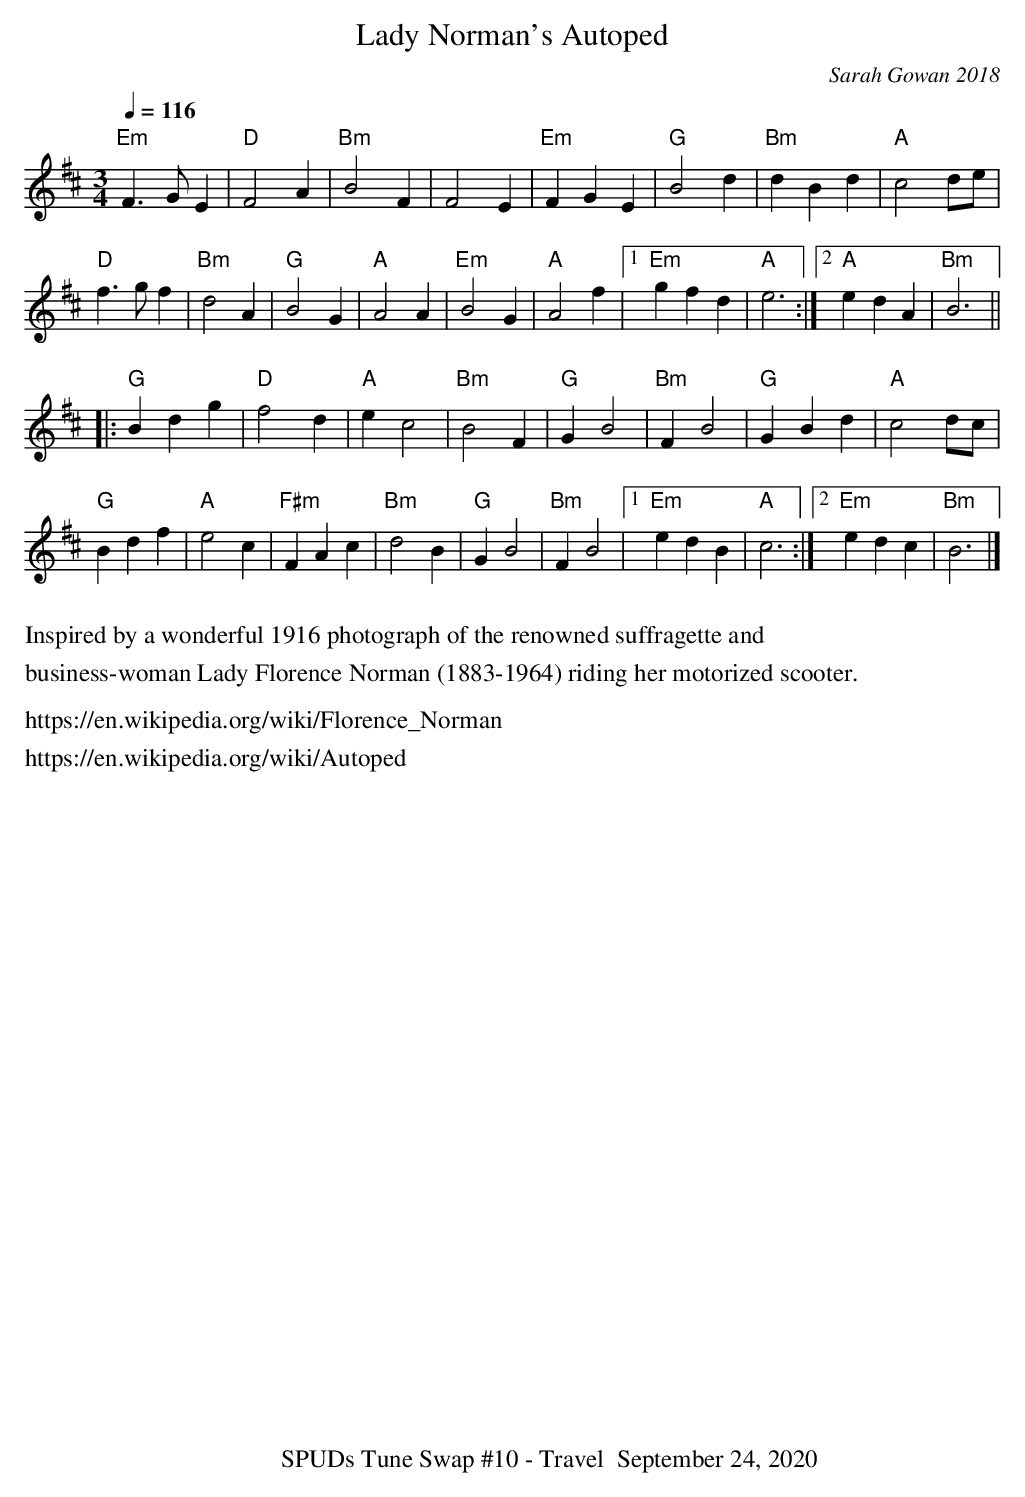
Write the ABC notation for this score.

X:1
T:Lady Norman's Autoped
C:Sarah Gowan 2018
Q:1/4=116
L:1/4
M:3/4
K:Bm
"Em"F>GE|"D"F2 A |"Bm"B2F| F2 E |"Em"FGE|"G"B2 d|"Bm" dBd|"A"c2 d/e/|
"D"f>gf|"Bm"d2A|"G"B2G|"A"A2 A| "Em"B2G|"A"A2 f |1"Em"gfd|"A"e3:|2"A"edA|"Bm"B3||
|:"G"Bdg|"D"f2d|"A"ec2|"Bm"B2F|"G"GB2|"Bm"FB2|"G"GBd|"A"c2d/c/|
"G"Bdf|"A"e2c|"F#m"FAc|"Bm"d2B|"G"GB2|"Bm"FB2|1"Em"edB|"A"c3:|2"Em"edc|"Bm"B3|]
